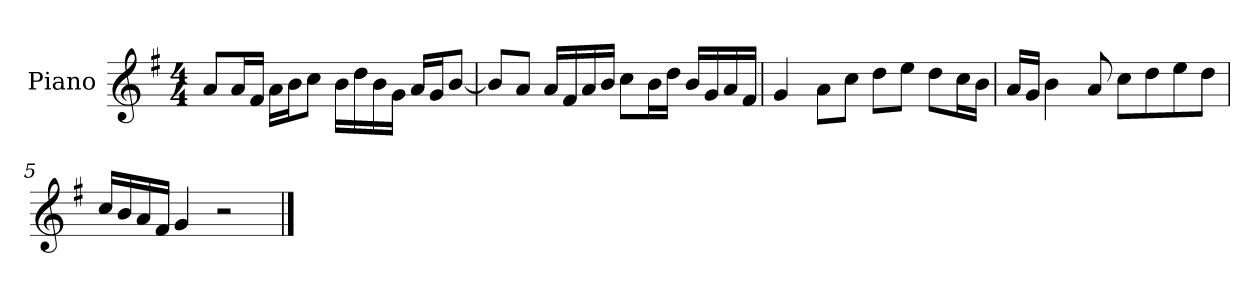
**kern
*part1
*staff1
*I"Piano
*I'P-no
*clefG2
*k[f#]
*M4/4
*MM90
=1
8a/L
16a/L
16f#/JJ
16a\LL
16b\J
8cc\J
16b\LL
16dd\
16b\
16g\JJ
16a/LL
16g/J
[8b/J
=2
8b/L]
8a/J
16a/LL
16f#/
16a/
16b/JJ
8cc\L
16b\L
16dd\JJ
16b/LL
16g/
16a/
16f#/JJ
=3
4g/
8a\L
8cc\J
8dd\L
8ee\J
8dd\L
16cc\L
16b\JJ
!!LO:LB:g=z
=4
16a/LL
16g/JJ
4b\
8a/
8cc\L
8dd\
8ee\
8dd\J
=5
16cc/LL
16b/
16a/
16f#/JJ
4g/
2r
==
*-
